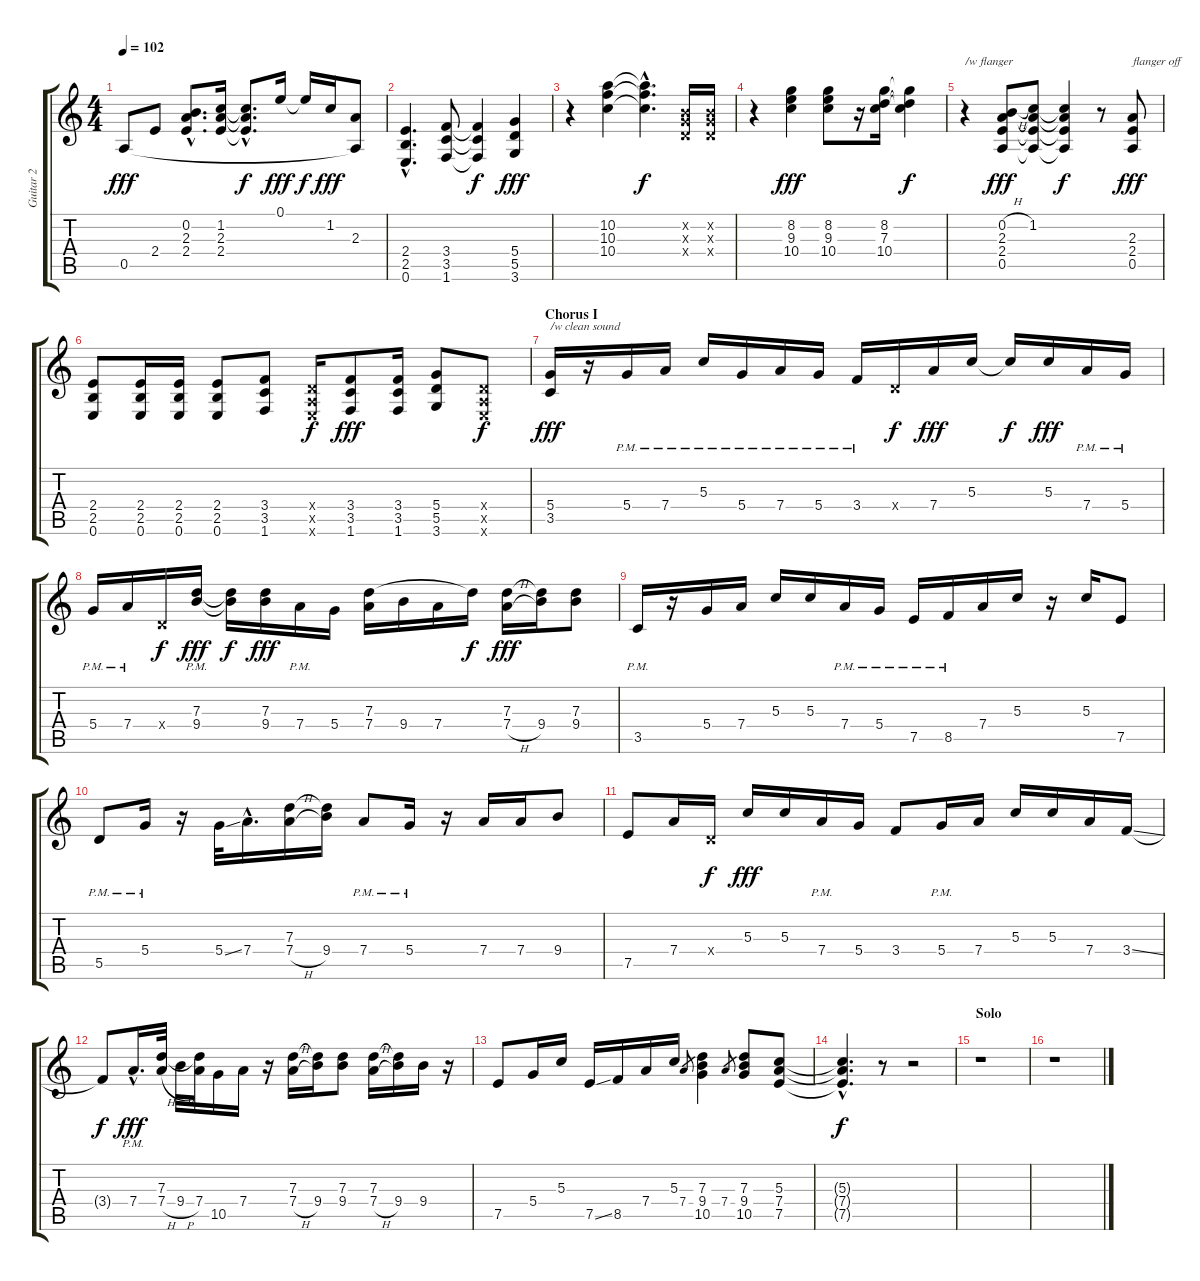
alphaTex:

\track ("Guitar 2" "Guitar 2") {instrument distortionguitar}
\staff {score tabs}
\tuning (E4 B3 G3 D3 A2 E2) {hide}
\ts (4 4)
\tempo 102
\clef g2
\ks c
0.5.8{dy fff} 2.4.8 (0.2{hac} 2.3{hac} 2.4{hac}).8{d} (1.2 2.3 2.4).16 (1.2{hac t} 2.3{hac t} 2.4{hac t}).8{d dy f} 0.1.16{dy fff} 0.1{t}.16{dy f} 1.2.16{dy fff} (2.3 0.5{t}).8 |
(2.4{hac} 2.5{hac} 0.6{hac}).4{d} (3.4 3.5 1.6).8 (3.4{t} 3.5{t} 1.6{t}).4{dy f} (5.4 5.5 3.6).4{dy fff} |
r.4 (10.2 10.3 10.4).4 (10.2{hac t} 10.3{hac t} 10.4{hac t}).4{d dy f} (0.2{x} 0.3{x} 0.4{x}).16 (0.2{x} 0.3{x} 0.4{x}).16 |
r.4 (8.2 9.3 10.4).4{dy fff} (8.2 9.3 10.4).8 r.16 (8.2 7.3 10.4).16 (8.2{t} 7.3{t} 10.4{t}).4{dy f} |
r.4{txt "/w flanger"} (0.2{h} 2.3 2.4 0.5).8{dy fff} (1.2 2.3{t} 2.4{t} 0.5{t}).8 (1.2{t} 2.3{t} 2.4{t} 0.5{t}).4{dy f} r.8 (2.3 2.4 0.5).8{txt "flanger off" dy fff} |
(2.4 2.5 0.6).8 (2.4 2.5 0.6).16 (2.4 2.5 0.6).16 (2.4 2.5 0.6).8 (3.4 3.5 1.6).8 (0.4{x} 0.5{x} 0.6{x}).16{dy f} (3.4 3.5 1.6).8{dy fff} (3.4 3.5 1.6).16 (5.4 5.5 3.6).8 (0.4{x} 0.5{x} 0.6{x}).8{dy f} |
\section ("" "Chorus I")
(5.4 3.5).16{txt "/w clean sound" dy fff instrument electricguitarclean} r.16 5.4{pm}.16 7.4{pm}.16 5.3{pm}.16 5.4{pm}.16 7.4{pm}.16 5.4{pm}.16 3.4{pm}.16 0.4{x}.16{dy f} 7.4.16{dy fff} 5.3.16 5.3{t}.16{dy f} 5.3.16{dy fff} 7.4{pm}.16 5.4{pm}.16 |
5.4{pm}.16 7.4{pm}.16 0.4{x}.16{dy f} (7.3{pm} 9.4{pm}).16{dy fff} (7.3{t} 9.4{t}).16{dy f} (7.3 9.4).16{dy fff} 7.4{pm}.16 5.4.16 (7.3 7.4).16 9.4.16 7.4.16 7.3{t}.16{dy f} (7.3 7.4{h}).16{dy fff} (7.3{t} 9.4).16 (7.3 9.4).8 |
3.5{pm}.16 r.16 5.4.16 7.4.16 5.3.16 5.3.16 7.4{pm}.16 5.4{pm}.16 7.5{pm}.16 8.5{pm}.16 7.4.16 5.3.16 r.16 5.3.16 7.5.8 |
5.5{pm}.8 5.4{pm}.16 r.16 5.4{ss}.32 7.4{hac}.16{d} (7.3 7.4{h}).16 (7.3{t} 9.4).16 7.4{pm}.8 5.4{pm}.16 r.16 7.4.16 7.4.16 9.4.8 |
7.5.8 7.4.16 0.4{x}.16{dy f} 5.3.16{dy fff} 5.3.16 7.4{pm}.16 5.4.16 3.4.8 5.4{pm}.16 7.4.16 5.3.16 5.3.16 7.4.16 3.4{ss}.16 |
3.4{t}.8{dy f} 7.4{hac pm}.16{d dy fff} (7.3 7.4{h}).32 9.4{h}.32 (7.3{t} 7.4).32 10.5.16 7.4.16 r.16 (7.3 7.4{h}).16 (7.3{t} 9.4).16 (7.3 9.4).8 (7.3 7.4{h}).16 (7.3{t} 9.4).16 9.4.16 r.16 |
7.5.8 5.4.16 5.3.16 7.5{ss}.16 8.5.16 7.4.16 5.3.16 7.4.8{gr} (7.3 9.4 10.5).4 7.4.8{gr} (7.3 9.4 10.5).8 (5.3 7.4 7.5).8 |
(5.3{hac t} 7.4{hac t} 7.5{hac t}).4{d dy f} r.8 r.2 |
\section ("" "Solo")
r.1 |
r.1
